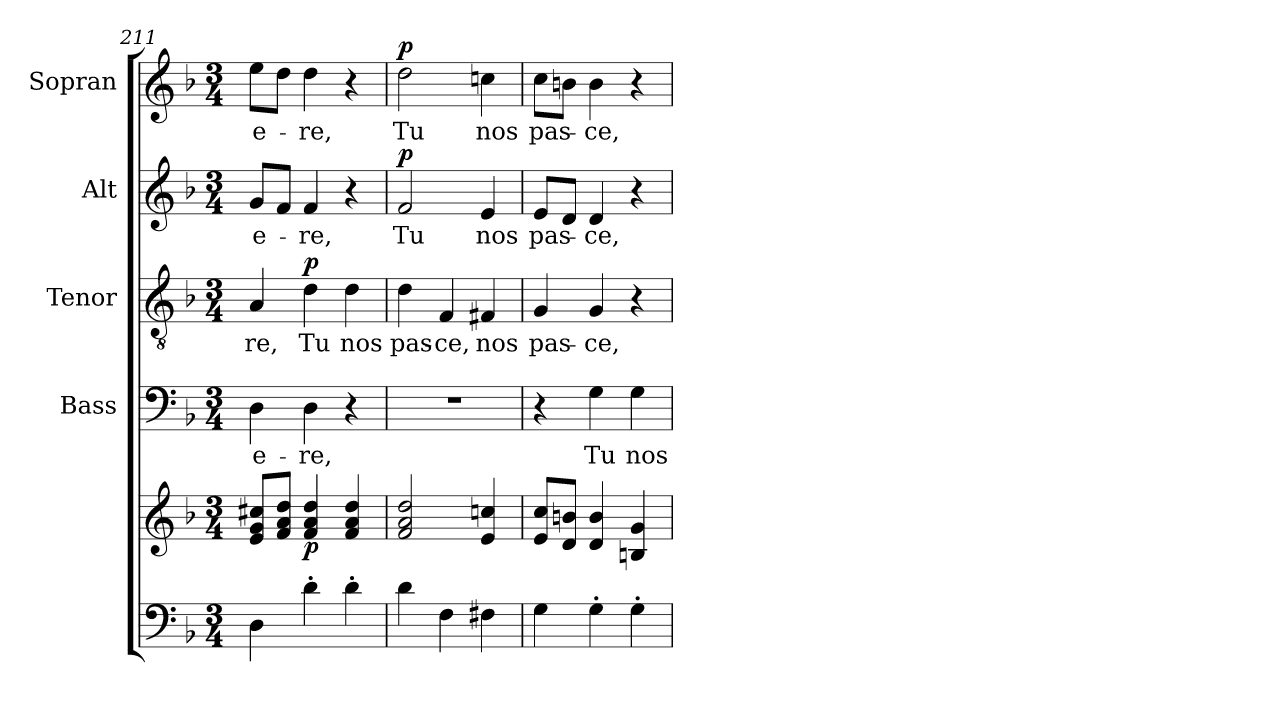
**kern	**kern	**dynam	**kern	**text	**kern	**text	**dynam	**kern	**text	**dynam	**kern	**text	**dynam
*part5	*part5	*part5	*part4	*part4	*part3	*part3	*part3	*part2	*part2	*part2	*part1	*part1	*part1
*staff6	*staff5	*staff5/6	*staff4	*staff4	*staff3	*staff3	*staff3	*staff2	*staff2	*staff2	*staff1	*staff1	*staff1
*	*	*	*I"Bass	*	*I"Tenor	*	*	*I"Alt	*	*	*I"Sopran	*	*
*	*	*	*I'B.	*	*I'T.	*	*	*I'A.	*	*	*I'S.	*	*
*clefF4	*clefG2	*	*clefF4	*	*clefGv2	*	*	*clefG2	*	*	*clefG2	*	*
*k[b-]	*k[b-]	*	*k[b-]	*	*k[b-]	*	*	*k[b-]	*	*	*k[b-]	*	*
*F:	*F:	*	*F:	*	*F:	*	*	*F:	*	*	*F:	*	*
*M3/4	*M3/4	*	*M3/4	*	*M3/4	*	*	*M3/4	*	*	*M3/4	*	*
=211	=211	=211	=211	=211	=211	=211	=211	=211	=211	=211	=211	=211	=211
!	!	!	!	!LO:LY:b	!	!LO:LY:b	!	!	!LO:LY:b	!	!	!LO:LY:b	!
4D\	8e/ 8g/ 8cc#X/L	.	4D\	-e-	4A/	-re,	.	8g/L	-e-	.	8ee\L	-e-	.
.	8f/ 8a/ 8dd/J	.	.	.	.	.	.	8f/J	.	.	8dd\J	.	.
!	!	!LO:DY:b	!	!LO:LY:b	!	!LO:LY:b	!LO:DY:a	!	!LO:LY:b	!	!	!LO:LY:b	!
4d'>\	4f/ 4a/ 4dd/	p	4D\	-re,	4d\	Tu	p	4f/	-re,	.	4dd\	-re,	.
!	!	!	!	!	!	!LO:LY:b	!	!	!	!	!	!	!
4d'>\	4f/ 4a/ 4dd/	.	4r	.	4d\	nos	.	4r	.	.	4r	.	.
=212	=212	=212	=212	=212	=212	=212	=212	=212	=212	=212	=212	=212	=212
!	!	!	!	!	!	!LO:LY:b	!	!	!LO:LY:b	!LO:DY:a	!	!LO:LY:b	!LO:DY:a
4d\	2f/ 2a/ 2dd/	.	2.r	.	4d\	pas-	.	2f/	Tu	p	2dd\	Tu	p
!	!	!	!	!	!	!LO:LY:b	!	!	!	!	!	!	!
4F\	.	.	.	.	4F/	-ce,	.	.	.	.	.	.	.
!	!	!	!	!	!	!LO:LY:b	!	!	!LO:LY:b	!	!	!LO:LY:b	!
4F#X\	4e/ 4ccn/	.	.	.	4F#X/	nos	.	4e/	nos	.	4ccn\	nos	.
=213	=213	=213	=213	=213	=213	=213	=213	=213	=213	=213	=213	=213	=213
!	!	!	!	!	!	!LO:LY:b	!	!	!LO:LY:b	!	!	!LO:LY:b	!
4G\	8e/ 8cc/L	.	4r	.	4G/	pas-	.	8e/L	pas-	.	8cc\L	pas-	.
.	8d/ 8bn/J	.	.	.	.	.	.	8d/J	.	.	8bn\J	.	.
!	!	!	!	!LO:LY:b	!	!LO:LY:b	!	!	!LO:LY:b	!	!	!LO:LY:b	!
4G'>\	4d/ 4b/	.	4G\	Tu	4G/	-ce,	.	4d/	-ce,	.	4b\	-ce,	.
!	!	!	!	!LO:LY:b	!	!	!	!	!	!	!	!	!
4G'>\	4Bn/ 4g/	.	4G\	nos	4r	.	.	4r	.	.	4r	.	.
=	=	=	=	=	=	=	=	=	=	=	=	=	=
*-	*-	*-	*-	*-	*-	*-	*-	*-	*-	*-	*-	*-	*-
